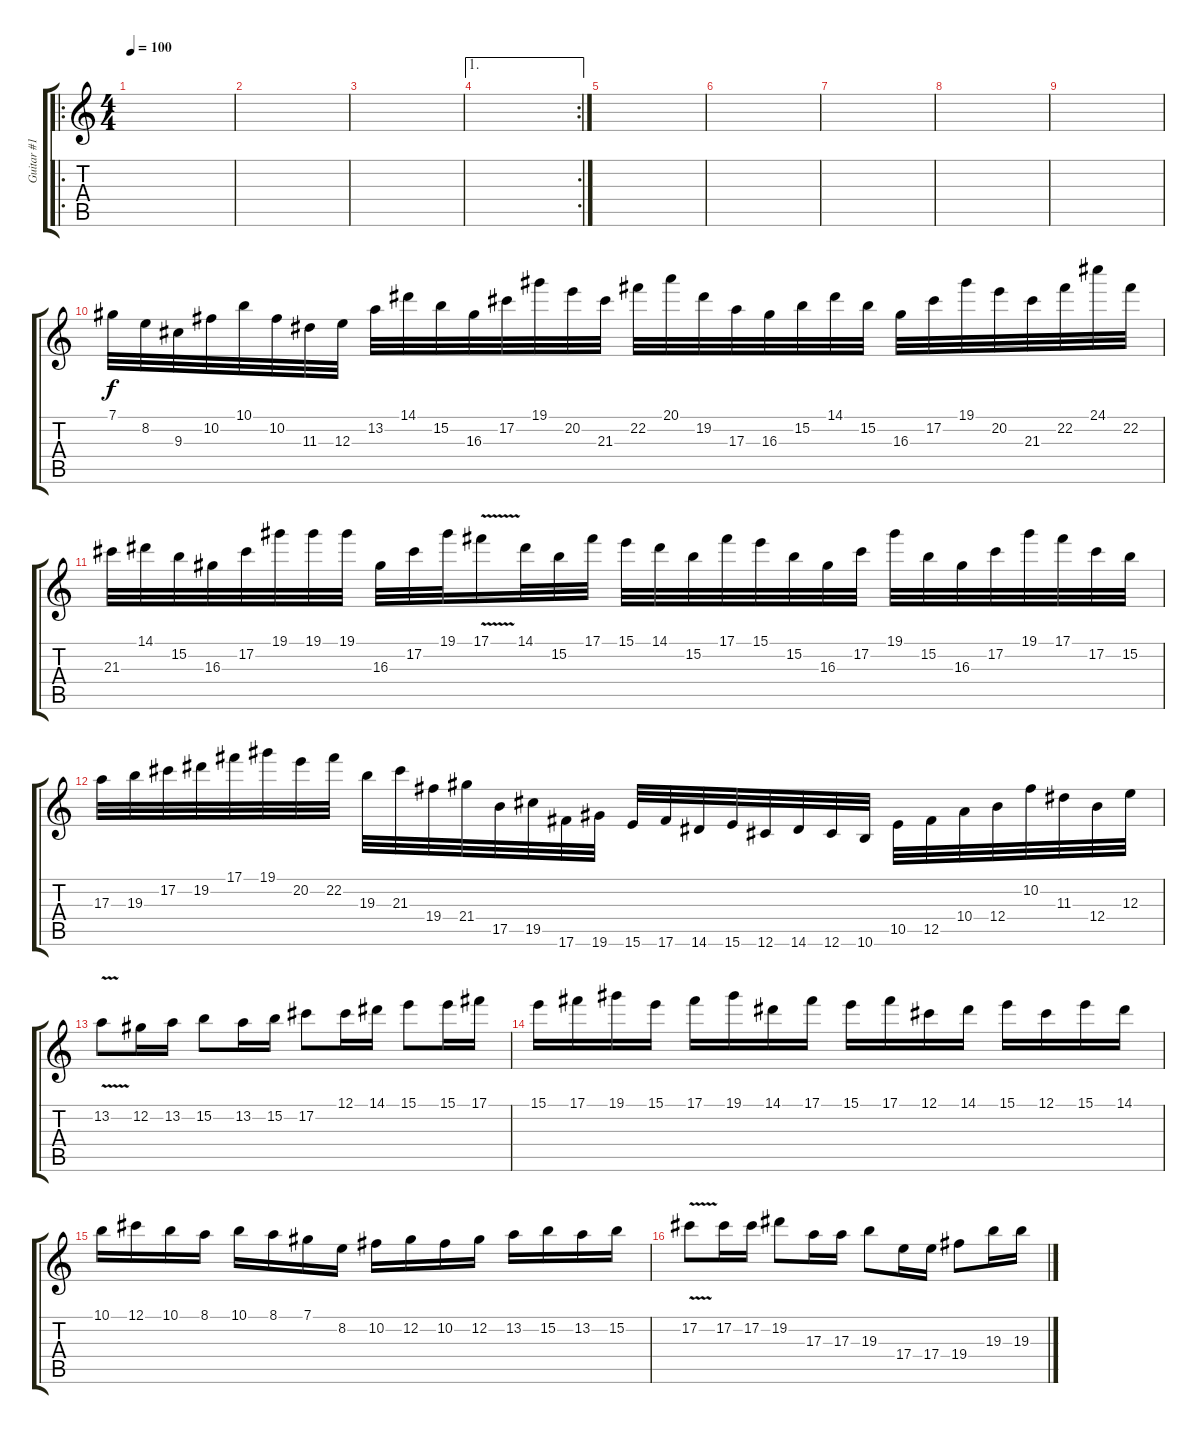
\track ("Guitar #1" "Guitar #1") {instrument distortionguitar}
\staff {score tabs}
\tuning (Db4 Ab3 E3 B2 Gb2 Db2) {hide}
\ro
\ts (4 4)
\tempo 100
\clef g2
\ks c
|
|
|
\ae 1
\rc 2
|
|
|
|
|
|
7.1.32 8.2.32 9.3.32 10.2.32 10.1.32 10.2.32 11.3.32 12.3.32 13.2.32 14.1.32 15.2.32 16.3.32 17.2.32 19.1.32 20.2.32 21.3.32 22.2.32 20.1.32 19.2.32 17.3.32 16.3.32 15.2.32 14.1.32 15.2.32 16.3.32 17.2.32 19.1.32 20.2.32 21.3.32 22.2.32 24.1.32 22.2.32 |
21.3.32 14.1.32 15.2.32 16.3.32 17.2.32 19.1.32 19.1.32 19.1.32 16.3.32 17.2.32 19.1.32 17.1{v}.16 14.1.32 15.2.32 17.1.32 15.1.32 14.1.32 15.2.32 17.1.32 15.1.32 15.2.32 16.3.32 17.2.32 19.1.32 15.2.32 16.3.32 17.2.32 19.1.32 17.1.32 17.2.32 15.2.32 |
17.3.32 19.3.32 17.2.32 19.2.32 17.1.32 19.1.32 20.2.32 22.2.32 19.3.32 21.3.32 19.4.32 21.4.32 17.5.32 19.5.32 17.6.32 19.6.32 15.6.32 17.6.32 14.6.32 15.6.32 12.6.32 14.6.32 12.6.32 10.6.32 10.5.32 12.5.32 10.4.32 12.4.32 10.2.32 11.3.32 12.4.32 12.3.32 |
13.2{v}.8 12.2.16 13.2.16 15.2.8 13.2.16 15.2.16 17.2.8 12.1.16 14.1.16 15.1.8 15.1.16 17.1.16 |
15.1.16 17.1.16 19.1.16 15.1.16 17.1.16 19.1.16 14.1.16 17.1.16 15.1.16 17.1.16 12.1.16 14.1.16 15.1.16 12.1.16 15.1.16 14.1.16 |
10.1.16 12.1.16 10.1.16 8.1.16 10.1.16 8.1.16 7.1.16 8.2.16 10.2.16 12.2.16 10.2.16 12.2.16 13.2.16 15.2.16 13.2.16 15.2.16 |
17.2{v}.8 17.2.16 17.2.16 19.2.8 17.3.16 17.3.16 19.3.8 17.4.16 17.4.16 19.4.8 19.3.16 19.3.16
